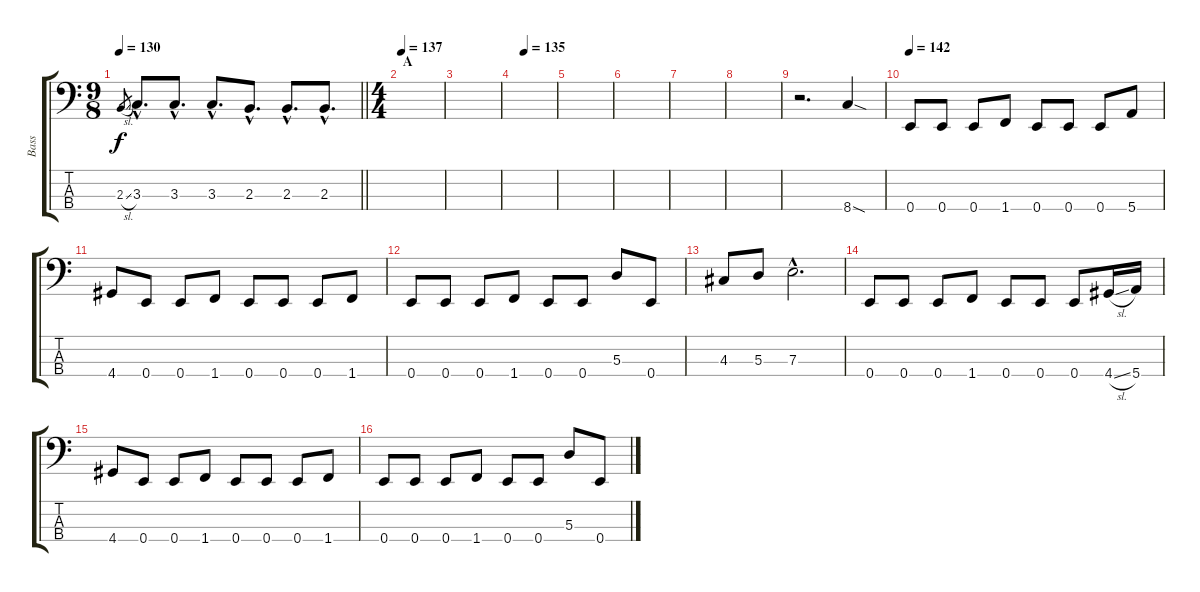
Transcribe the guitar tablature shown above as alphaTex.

\track ("Bass" "Bass") {instrument electricbassfinger}
\staff {score tabs}
\tuning (G2 D2 A1 E1) {hide}
\ts (9 8)
\tempo 130
\clef f4
\barLineRight lightlight
\ks c
2.3{sl}.8{gr dy f instrument electricbassfinger} 3.3{hac}.8{d} 3.3{hac}.8{d} 3.3{hac}.8{d} 2.3{hac}.8{d} 2.3{hac}.8{d} 2.3{hac}.8{d} |
\ts (4 4)
\section ("" "A")
\tempo 137
|
|
\tempo (135 0.25)
|
|
|
|
|
r.2{d} 8.4{sod}.4 |
\tempo 142
0.4.8 0.4.8 0.4.8 1.4.8 0.4.8 0.4.8 0.4.8 5.4.8 |
4.4.8 0.4.8 0.4.8 1.4.8 0.4.8 0.4.8 0.4.8 1.4.8 |
0.4.8 0.4.8 0.4.8 1.4.8 0.4.8 0.4.8 5.3.8 0.4.8 |
4.3.8 5.3.8 7.3{hac}.2{d} |
0.4.8 0.4.8 0.4.8 1.4.8 0.4.8 0.4.8 0.4.8 4.4{sl}.16 5.4.16 |
4.4.8 0.4.8 0.4.8 1.4.8 0.4.8 0.4.8 0.4.8 1.4.8 |
0.4.8 0.4.8 0.4.8 1.4.8 0.4.8 0.4.8 5.3.8 0.4.8
